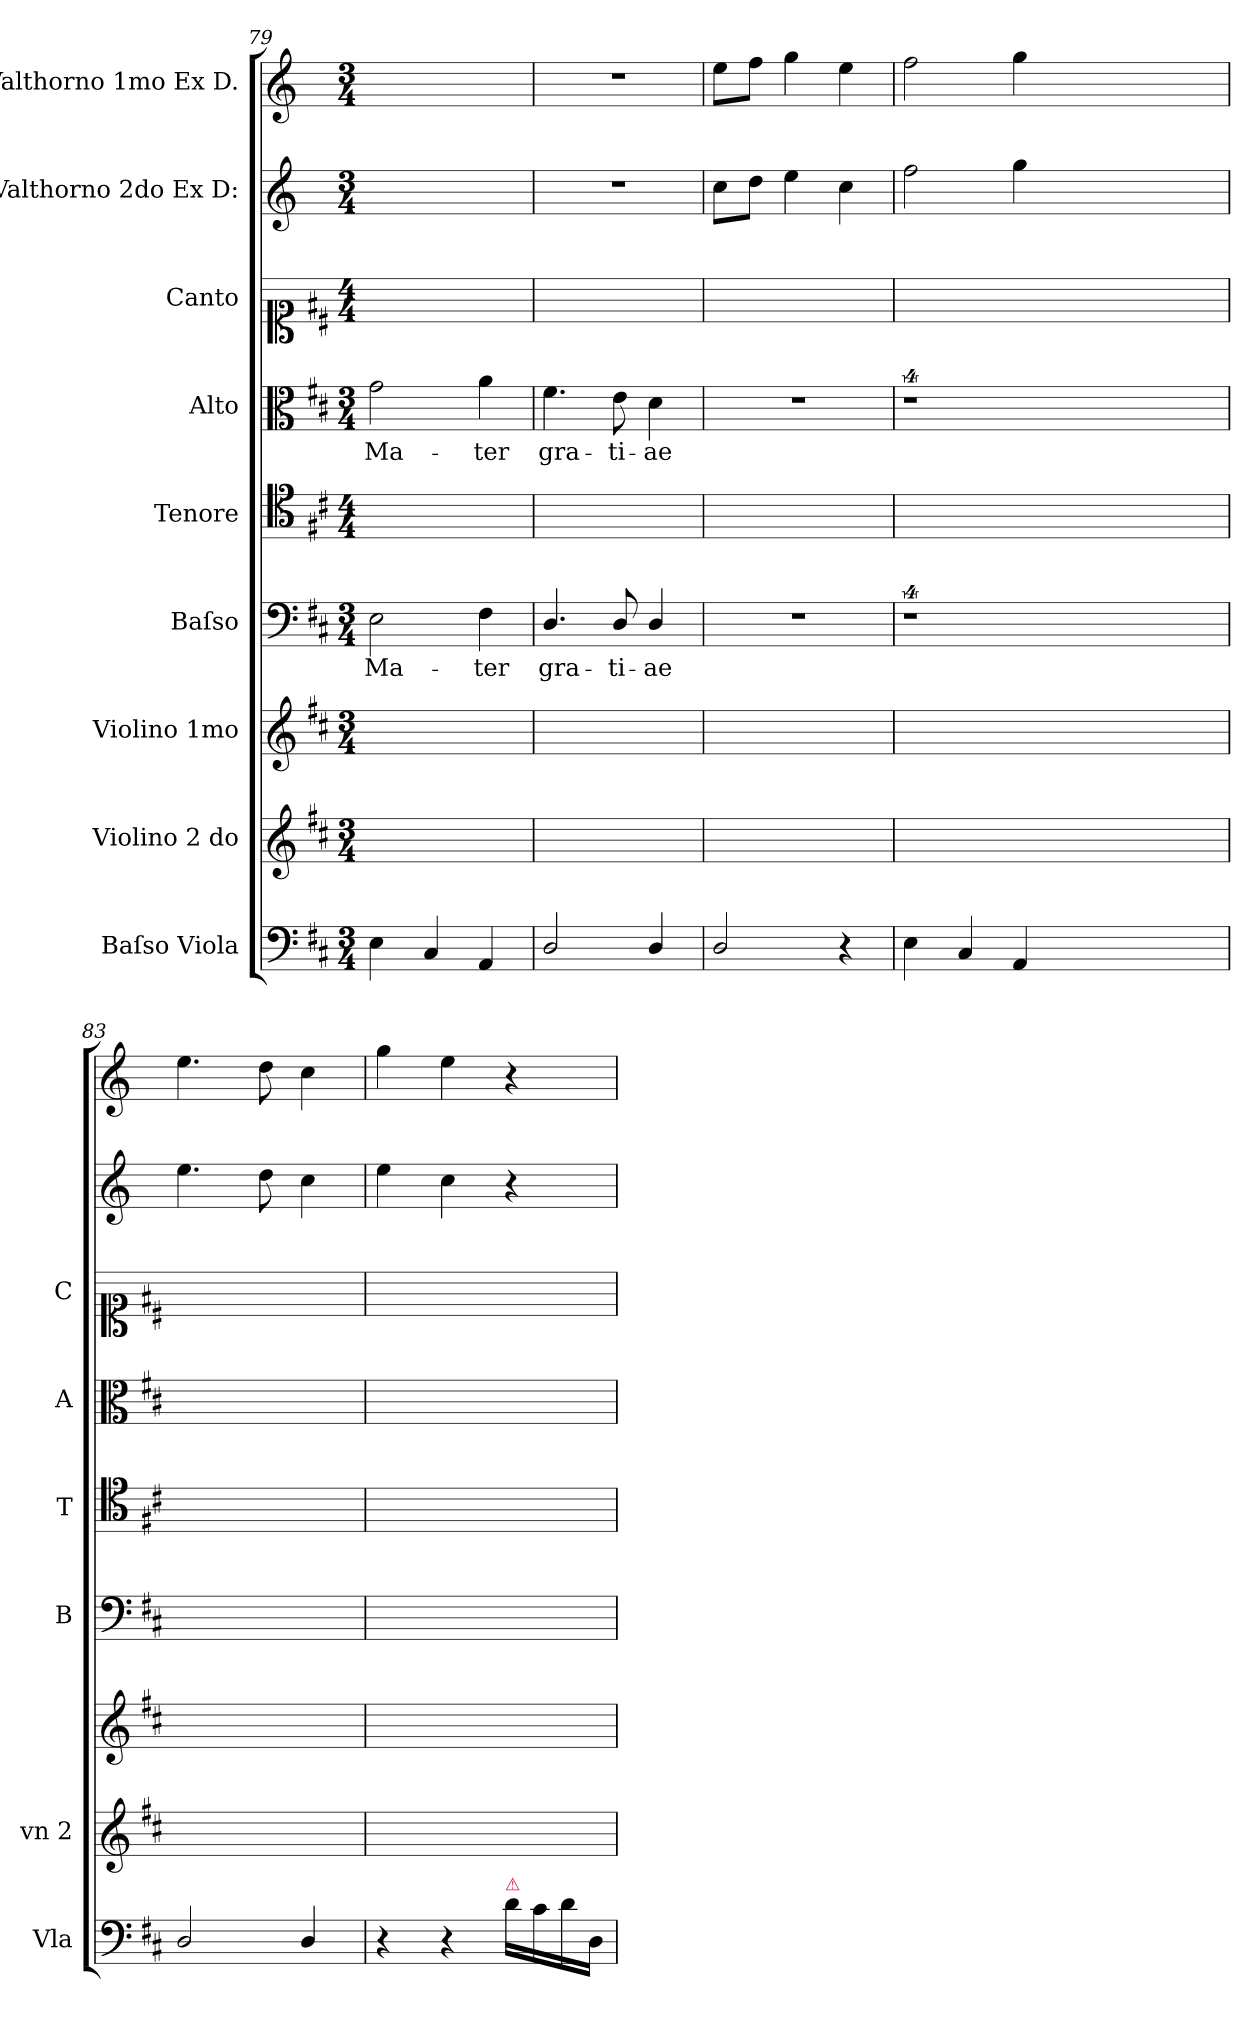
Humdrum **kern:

**kern	**kern	**kern	**kern	**text	**kern	**kern	**text	**kern	**kern	**kern
*part9	*part8	*part7	*part6	*part6	*part5	*part4	*part4	*part3	*part2	*part1
*staff9	*staff8	*staff7	*staff6	*staff6	*staff5	*staff4	*staff4	*staff3	*staff2	*staff1
*I"Baſso Viola	*I"Violino 2 do	*I"Violino 1mo	*I"Baſso	*	*I"Tenore	*I"Alto	*	*I"Canto	*I"Valthorno 2do Ex D:	*I"Valthorno 1mo Ex D.
*I'Vla	*I'vn 2	*	*I'B	*	*I'T	*I'A	*	*I'C	*	*
*clefF4	*clefG2	*clefG2	*clefF4	*	*clefC4	*clefC3	*	*clefC1	*clefG2	*clefG2
*	*	*	*	*	*	*	*	*	*ITrd6c10	*ITrd6c10
*k[f#c#]	*k[f#c#]	*k[f#c#]	*k[f#c#]	*	*k[f#c#]	*k[f#c#]	*	*k[f#c#]	*k[f#c#]	*k[f#c#]
*M3/4	*M3/4	*M3/4	*M3/4	*	*M4/4	*M3/4	*	*M4/4	*M3/4	*M3/4
=79	=79	=79	=79	=79	=79	=79	=79	=79	=79	=79
4E\	2.ryy	2.ryy	2E\	Ma-	2.ryy	2g\	Ma-	2.ryy	2.ryy	2.ryy
4C#/	.	.	.	.	.	.	.	.	.	.
4AA/	.	.	4F#\	-ter	.	4a\	-ter	.	.	.
=80	=80	=80	=80	=80	=80	=80	=80	=80	=80	=80
2D/	2.ryy	2.ryy	4.D/	gra-	2.ryy	4.f#\	gra-	2.ryy	2.r	2.r
.	.	.	8D/	-ti-	.	8e\	-ti-	.	.	.
4D/	.	.	4D/	-ae	.	4d\	-ae	.	.	.
=81	=81	=81	=81	=81	=81	=81	=81	=81	=81	=81
2D/	2.ryy	2.ryy	2.r	.	2.ryy	2.r	.	2.ryy	8d\L	8f#\L
.	.	.	.	.	.	.	.	.	8e\J	8g\J
.	.	.	.	.	.	.	.	.	4f#\	4a\
4r	.	.	.	.	.	.	.	.	4d\	4f#\
=82	=82	=82	=82	=82	=82	=82	=82	=82	=82	=82
4E\	2.ryy	2.ryy	4%9r	.	2.ryy	4%9r	.	2.ryy	2g\	2g\
4C#/	.	.	.	.	.	.	.	.	.	.
4AA/	.	.	.	.	.	.	.	.	4a\	4a\
1.ryy	1.ryy	1.ryy	.	.	1.ryy	.	.	1.ryy	1.ryy	1.ryy
=83	=83	=83	=83	=83	=83	=83	=83	=83	=83	=83
2D/	2.ryy	2.ryy	2.ryy	.	2.ryy	2.ryy	.	2.ryy	4.f#\	4.f#\
.	.	.	.	.	.	.	.	.	8e\	8e\
4D/	.	.	.	.	.	.	.	.	4d\	4d\
=84	=84	=84	=84	=84	=84	=84	=84	=84	=84	=84
4r	2.ryy	2.ryy	2.ryy	.	2.ryy	2.ryy	.	2.ryy	4f#\	4a\
4r	.	.	.	.	.	.	.	.	4d\	4f#\
!LO:TX:a:color=crimson:t=⚠	!	!	!	!	!	!	!	!	!	!
16d\LL	.	.	.	.	.	.	.	.	4r	4r
16c#\	.	.	.	.	.	.	.	.	.	.
16d\	.	.	.	.	.	.	.	.	.	.
16D/JJ	.	.	.	.	.	.	.	.	.	.
=	=	=	=	=	=	=	=	=	=	=
*-	*-	*-	*-	*-	*-	*-	*-	*-	*-	*-
